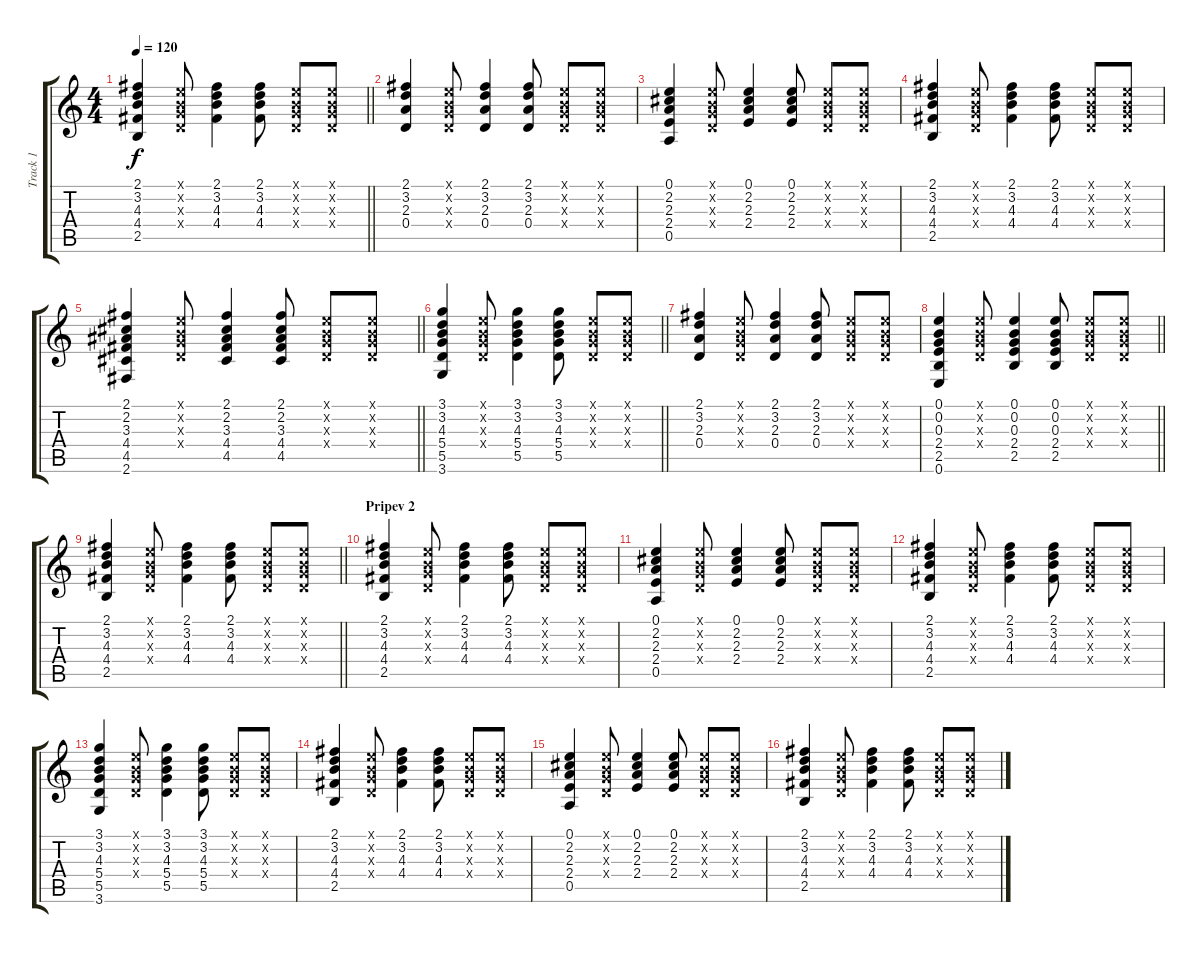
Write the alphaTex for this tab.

\track ("Track 1" "Track 1") {instrument acousticguitarsteel}
\staff {score tabs}
\tuning (E4 B3 G3 D3 A2 E2) {hide}
\ts (4 4)
\tempo 120
\clef g2
\barLineRight lightlight
\ks c
(2.1 3.2 4.3 4.4 2.5).4{dy f} (0.1{x} 0.2{x} 0.3{x} 0.4{x}).8 (2.1 3.2 4.3 4.4).4 (2.1 3.2 4.3 4.4).8 (0.1{x} 0.2{x} 0.3{x} 0.4{x}).8 (0.1{x} 0.2{x} 0.3{x} 0.4{x}).8 |
(2.1 3.2 2.3 0.4).4 (0.1{x} 0.2{x} 0.3{x} 0.4{x}).8 (2.1 3.2 2.3 0.4).4 (2.1 3.2 2.3 0.4).8 (0.1{x} 0.2{x} 0.3{x} 0.4{x}).8 (0.1{x} 0.2{x} 0.3{x} 0.4{x}).8 |
(0.1 2.2 2.3 2.4 0.5).4 (0.1{x} 0.2{x} 0.3{x} 0.4{x}).8 (0.1 2.2 2.3 2.4).4 (0.1 2.2 2.3 2.4).8 (0.1{x} 0.2{x} 0.3{x} 0.4{x}).8 (0.1{x} 0.2{x} 0.3{x} 0.4{x}).8 |
(2.1 3.2 4.3 4.4 2.5).4 (0.1{x} 0.2{x} 0.3{x} 0.4{x}).8 (2.1 3.2 4.3 4.4).4 (2.1 3.2 4.3 4.4).8 (0.1{x} 0.2{x} 0.3{x} 0.4{x}).8 (0.1{x} 0.2{x} 0.3{x} 0.4{x}).8 |
\barLineRight lightlight
(2.1 2.2 3.3 4.4 4.5 2.6).4 (0.1{x} 0.2{x} 0.3{x} 0.4{x}).8 (2.1 2.2 3.3 4.4 4.5).4 (2.1 2.2 3.3 4.4 4.5).8 (0.1{x} 0.2{x} 0.3{x} 0.4{x}).8 (0.1{x} 0.2{x} 0.3{x} 0.4{x}).8 |
\barLineRight lightlight
(3.1 3.2 4.3 5.4 5.5 3.6).4 (0.1{x} 0.2{x} 0.3{x} 0.4{x}).8 (3.1 3.2 4.3 5.4 5.5).4 (3.1 3.2 4.3 5.4 5.5).8 (0.1{x} 0.2{x} 0.3{x} 0.4{x}).8 (0.1{x} 0.2{x} 0.3{x} 0.4{x}).8 |
(2.1 3.2 2.3 0.4).4 (0.1{x} 0.2{x} 0.3{x} 0.4{x}).8 (2.1 3.2 2.3 0.4).4 (2.1 3.2 2.3 0.4).8 (0.1{x} 0.2{x} 0.3{x} 0.4{x}).8 (0.1{x} 0.2{x} 0.3{x} 0.4{x}).8 |
\barLineRight lightlight
(0.1 0.2 0.3 2.4 2.5 0.6).4 (0.1{x} 0.2{x} 0.3{x} 0.4{x}).8 (0.1 0.2 0.3 2.4 2.5).4 (0.1 0.2 0.3 2.4 2.5).8 (0.1{x} 0.2{x} 0.3{x} 0.4{x}).8 (0.1{x} 0.2{x} 0.3{x} 0.4{x}).8 |
\barLineRight lightlight
(2.1 3.2 4.3 4.4 2.5).4 (0.1{x} 0.2{x} 0.3{x} 0.4{x}).8 (2.1 3.2 4.3 4.4).4 (2.1 3.2 4.3 4.4).8 (0.1{x} 0.2{x} 0.3{x} 0.4{x}).8 (0.1{x} 0.2{x} 0.3{x} 0.4{x}).8 |
\section ("" "Pripev 2")
(2.1 3.2 4.3 4.4 2.5).4 (0.1{x} 0.2{x} 0.3{x} 0.4{x}).8 (2.1 3.2 4.3 4.4).4 (2.1 3.2 4.3 4.4).8 (0.1{x} 0.2{x} 0.3{x} 0.4{x}).8 (0.1{x} 0.2{x} 0.3{x} 0.4{x}).8 |
(0.1 2.2 2.3 2.4 0.5).4 (0.1{x} 0.2{x} 0.3{x} 0.4{x}).8 (0.1 2.2 2.3 2.4).4 (0.1 2.2 2.3 2.4).8 (0.1{x} 0.2{x} 0.3{x} 0.4{x}).8 (0.1{x} 0.2{x} 0.3{x} 0.4{x}).8 |
(2.1 3.2 4.3 4.4 2.5).4 (0.1{x} 0.2{x} 0.3{x} 0.4{x}).8 (2.1 3.2 4.3 4.4).4 (2.1 3.2 4.3 4.4).8 (0.1{x} 0.2{x} 0.3{x} 0.4{x}).8 (0.1{x} 0.2{x} 0.3{x} 0.4{x}).8 |
(3.1 3.2 4.3 5.4 5.5 3.6).4 (0.1{x} 0.2{x} 0.3{x} 0.4{x}).8 (3.1 3.2 4.3 5.4 5.5).4 (3.1 3.2 4.3 5.4 5.5).8 (0.1{x} 0.2{x} 0.3{x} 0.4{x}).8 (0.1{x} 0.2{x} 0.3{x} 0.4{x}).8 |
(2.1 3.2 4.3 4.4 2.5).4 (0.1{x} 0.2{x} 0.3{x} 0.4{x}).8 (2.1 3.2 4.3 4.4).4 (2.1 3.2 4.3 4.4).8 (0.1{x} 0.2{x} 0.3{x} 0.4{x}).8 (0.1{x} 0.2{x} 0.3{x} 0.4{x}).8 |
(0.1 2.2 2.3 2.4 0.5).4 (0.1{x} 0.2{x} 0.3{x} 0.4{x}).8 (0.1 2.2 2.3 2.4).4 (0.1 2.2 2.3 2.4).8 (0.1{x} 0.2{x} 0.3{x} 0.4{x}).8 (0.1{x} 0.2{x} 0.3{x} 0.4{x}).8 |
(2.1 3.2 4.3 4.4 2.5).4 (0.1{x} 0.2{x} 0.3{x} 0.4{x}).8 (2.1 3.2 4.3 4.4).4 (2.1 3.2 4.3 4.4).8 (0.1{x} 0.2{x} 0.3{x} 0.4{x}).8 (0.1{x} 0.2{x} 0.3{x} 0.4{x}).8
